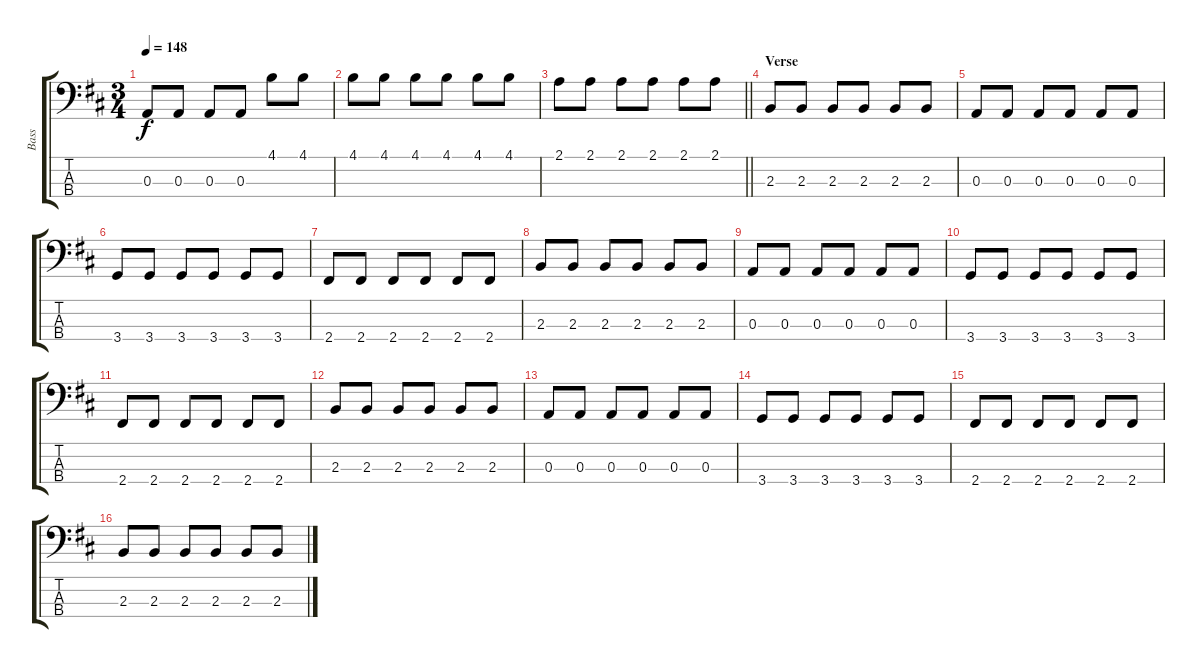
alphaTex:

\track ("Bass" "Bass") {instrument electricbassfinger}
\staff {score tabs}
\tuning (G2 D2 A1 E1) {hide}
\ts (3 4)
\tempo 148
\clef f4
\ks bminor
0.3.8{dy f} 0.3.8 0.3.8 0.3.8 4.1.8 4.1.8 |
4.1.8 4.1.8 4.1.8 4.1.8 4.1.8 4.1.8 |
\barLineRight lightlight
2.1.8 2.1.8 2.1.8 2.1.8 2.1.8 2.1.8 |
\section ("" "Verse")
2.3.8 2.3.8 2.3.8 2.3.8 2.3.8 2.3.8 |
0.3.8 0.3.8 0.3.8 0.3.8 0.3.8 0.3.8 |
3.4.8 3.4.8 3.4.8 3.4.8 3.4.8 3.4.8 |
2.4.8 2.4.8 2.4.8 2.4.8 2.4.8 2.4.8 |
2.3.8 2.3.8 2.3.8 2.3.8 2.3.8 2.3.8 |
0.3.8 0.3.8 0.3.8 0.3.8 0.3.8 0.3.8 |
3.4.8 3.4.8 3.4.8 3.4.8 3.4.8 3.4.8 |
2.4.8 2.4.8 2.4.8 2.4.8 2.4.8 2.4.8 |
2.3.8 2.3.8 2.3.8 2.3.8 2.3.8 2.3.8 |
0.3.8 0.3.8 0.3.8 0.3.8 0.3.8 0.3.8 |
3.4.8 3.4.8 3.4.8 3.4.8 3.4.8 3.4.8 |
2.4.8 2.4.8 2.4.8 2.4.8 2.4.8 2.4.8 |
2.3.8 2.3.8 2.3.8 2.3.8 2.3.8 2.3.8
